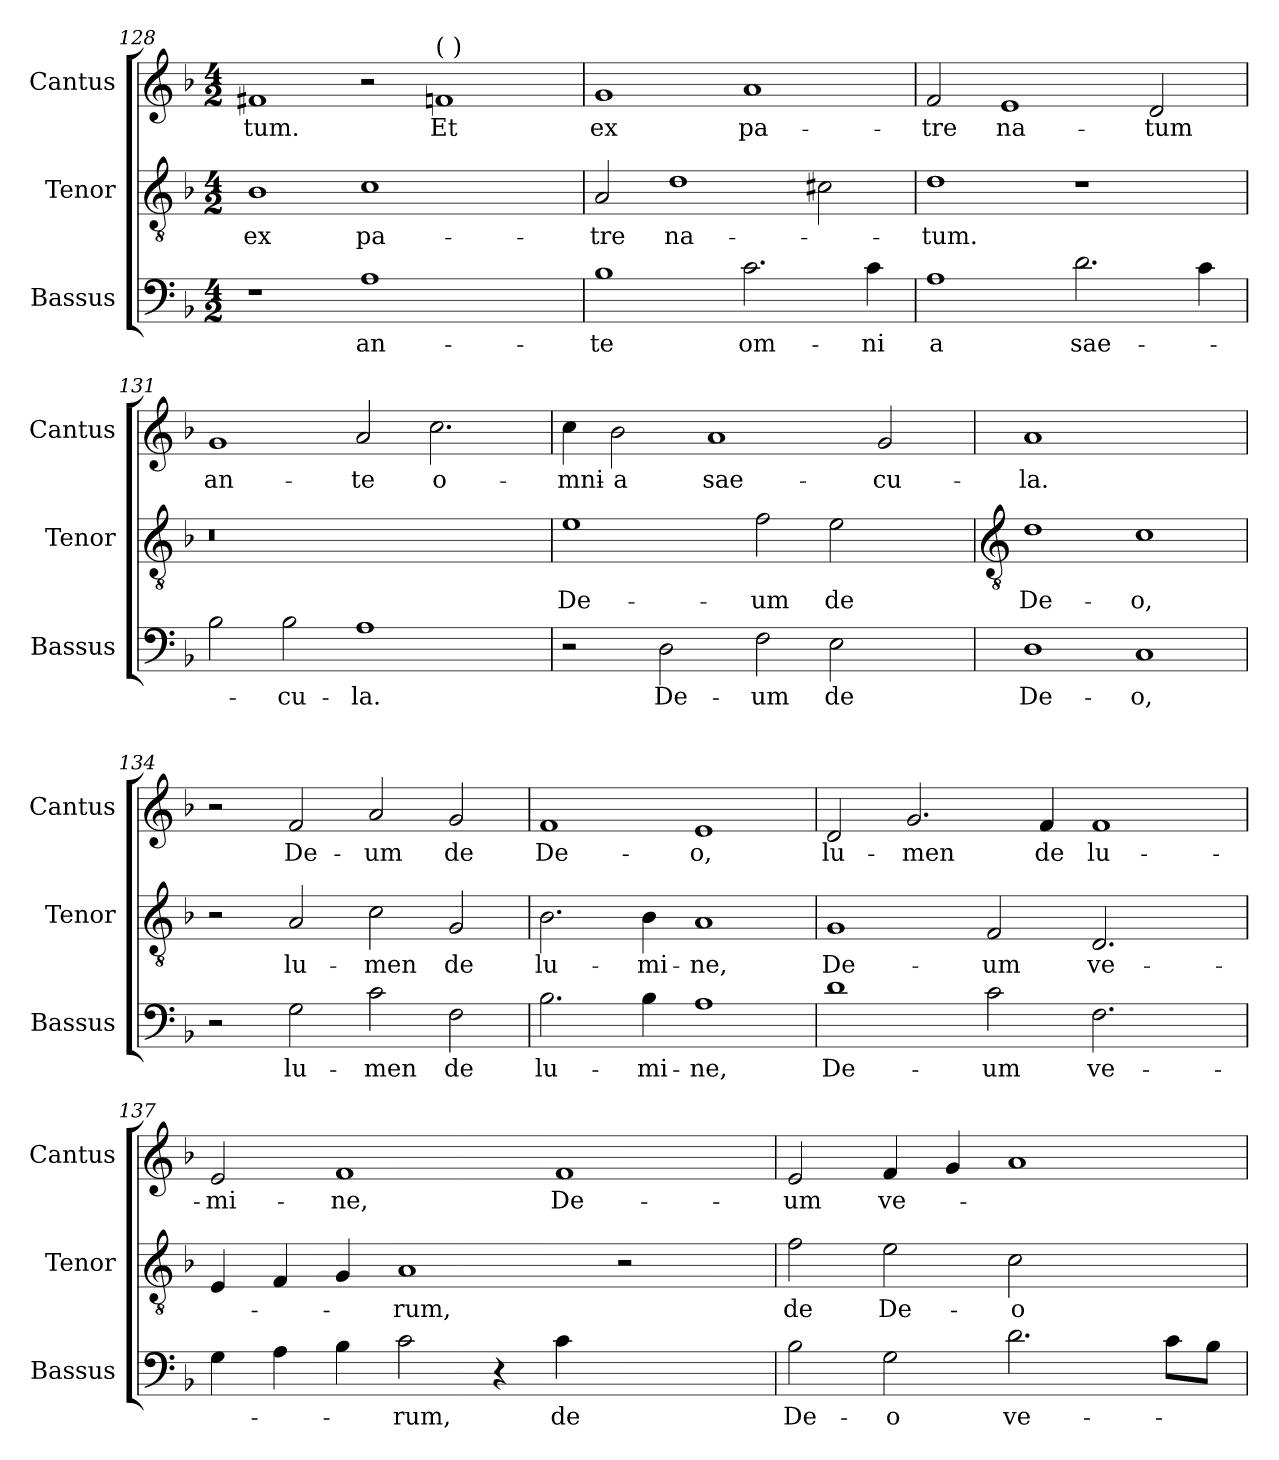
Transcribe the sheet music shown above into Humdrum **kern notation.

**kern	**text	**text	**kern	**text	**kern	**text
*part3	*part3	*part3	*part2	*part2	*part1	*part1
*staff3	*staff3	*staff3	*staff2	*staff2	*staff1	*staff1
*I"Bassus	*	*	*I"Tenor	*	*I"Cantus	*
*I'Bassus	*	*	*I'Tenor	*	*I'Cantus	*
!!LO:LB:g=z
*clefF4	*	*	*clefGv2	*	*clefG2	*
*k[b-]	*	*	*k[b-]	*	*k[b-]	*
*F:	*	*	*F:	*	*F:	*
*M4/2	*	*	*M4/2	*	*M4/2	*
=128	=128	=128	=128	=128	=128	=128
!	!	!	!	!LO:LY:b	!	!LO:LY:b
1r	.	.	1B-	ex	1f#X	-tum.
!	!LO:LY:b	!	!	!LO:LY:b	!	!
1A	an-	.	1c	pa-	2r	.
!	!	!	!	!	!LO:TX:a:t=(  )	!
!	!	!	!	!	!	!LO:LY:b
.	.	.	.	.	1f	Et
2ryy	.	.	2ryy	.	.	.
=129	=129	=129	=129	=129	=129	=129
!	!LO:LY:b	!	!	!LO:LY:b	!	!LO:LY:b
1B-	-te	.	2A	-tre	1g	ex
!	!	!	!	!LO:LY:b	!	!
.	.	.	1d	na-	.	.
!	!LO:LY:b	!	!	!	!	!LO:LY:b
2.c	om-	.	.	.	1a	pa-
.	.	.	2c#X	.	.	.
!	!LO:LY:b	!	!	!	!	!
4c	-ni	.	.	.	.	.
=130	=130	=130	=130	=130	=130	=130
!	!LO:LY:b	!	!	!LO:LY:b	!	!LO:LY:b
1A	a	.	1d	-tum.	2f	-tre
!	!	!	!	!	!	!LO:LY:b
.	.	.	.	.	1e	na-
!	!LO:LY:b	!	!	!	!	!
2.d	sae-	.	1r	.	.	.
!	!	!	!	!	!	!LO:LY:b
.	.	.	.	.	2d	-tum
4c	.	.	.	.	.	.
=131	=131	=131	=131	=131	=131	=131
!	!	!	!	!	!	!LO:LY:b
2B-	.	.	0r	.	1g	an-
!	!LO:LY:b	!	!	!	!	!
2B-	-cu-	.	.	.	.	.
!	!LO:LY:b	!	!	!	!	!LO:LY:b
1A	-la.	.	.	.	2a	-te
!	!	!	!	!	!	!LO:LY:b
.	.	.	.	.	2.cc	o-
4ryy	.	.	4ryy	.	.	.
!!LO:LB:g=z
=132	=132	=132	=132	=132	=132	=132
!	!	!	!	!LO:LY:b	!	!LO:LY:b
2r	.	.	1e	De-	4cc	-mni-
!	!	!	!	!	!	!LO:LY:b
.	.	.	.	.	2b-	-a
!	!LO:LY:b	!	!	!	!	!
2D	De-	.	.	.	.	.
!	!	!	!	!	!	!LO:LY:b
.	.	.	.	.	1a	sae-
!	!LO:LY:b	!	!	!LO:LY:b	!	!
2F	-um	.	2f	-um	.	.
!	!LO:LY:b	!	!	!LO:LY:b	!	!
2E	de	.	2e	de	.	.
!	!	!	!	!	!	!LO:LY:b
.	.	.	.	.	2g	-cu-
4ryy	.	.	4ryy	.	.	.
!!LO:LB:g=z
=133	=133	=133	=133	=133	=133	=133
*	*	*	*clefGv2	*	*	*
!	!LO:LY:b	!LO:LY:b	!	!LO:LY:b	!	!LO:LY:b
1D	De-	-	1d	De-	1a	-la.
!	!LO:LY:b	!	!	!LO:LY:b	!	!
1C	o,	.	1c	-o,	1ryy	.
!!LO:LB:g=z
=134	=134	=134	=134	=134	=134	=134
2r	.	.	2r	.	2r	.
!	!LO:LY:b	!	!	!LO:LY:b	!	!LO:LY:b
2G	lu-	.	2A	lu-	2f	De-
!	!LO:LY:b	!	!	!LO:LY:b	!	!LO:LY:b
2c	-men	.	2c	-men	2a	-um
!	!LO:LY:b	!	!	!LO:LY:b	!	!LO:LY:b
2F	de	.	2G	de	2g	de
=135	=135	=135	=135	=135	=135	=135
!	!LO:LY:b	!	!	!LO:LY:b	!	!LO:LY:b
2.B-	lu-	.	2.B-	lu-	1f	De-
!	!LO:LY:b	!	!	!LO:LY:b	!	!
4B-	-mi-	.	4B-	-mi-	.	.
!	!LO:LY:b	!	!	!LO:LY:b	!	!LO:LY:b
1A	-ne,	.	1A	-ne,	1e	-o,
=136	=136	=136	=136	=136	=136	=136
!	!LO:LY:b	!	!	!LO:LY:b	!	!LO:LY:b
1d	De-	.	1G	De-	2d	lu-
!	!	!	!	!	!	!LO:LY:b
.	.	.	.	.	2.g	-men
!	!LO:LY:b	!	!	!LO:LY:b	!	!
2c	-um	.	2F	-um	.	.
!	!	!	!	!	!	!LO:LY:b
.	.	.	.	.	4f	de
!	!LO:LY:b	!	!	!LO:LY:b	!	!LO:LY:b
2.F	ve-	.	2.D	ve-	1f	lu-
4ryy	.	.	4ryy	.	.	.
=137	=137	=137	=137	=137	=137	=137
!	!	!	!	!	!	!LO:LY:b
4G	.	.	4E	.	2e	-mi-
4A	.	.	4F	.	.	.
!	!	!	!	!	!	!LO:LY:b
4B-	.	.	4G	.	1f	-ne,
!	!LO:LY:b	!	!	!LO:LY:b	!	!
2c	-rum,	.	1A	-rum,	.	.
4r	.	.	.	.	.	.
!	!LO:LY:b	!	!	!	!	!LO:LY:b
4c	de	.	.	.	1f	De-
2.ryy	.	.	2r	.	.	.
.	.	.	4ryy	.	.	.
!!LO:LB:g=z
=138	=138	=138	=138	=138	=138	=138
!	!LO:LY:b	!	!	!LO:LY:b	!	!LO:LY:b
2B-	De-	.	2f	de	2e	-um
!	!LO:LY:b	!	!	!LO:LY:b	!	!LO:LY:b
2G	-o	.	2e	De-	4f	ve-
.	.	.	.	.	4g	.
!	!LO:LY:b	!	!	!LO:LY:b	!	!
2.d	ve-	.	2c	-o	1a	.
.	.	.	2ryy	.	.	.
8cL	.	.	.	.	.	.
8B-J	.	.	.	.	.	.
=	=	=	=	=	=	=
*-	*-	*-	*-	*-	*-	*-
